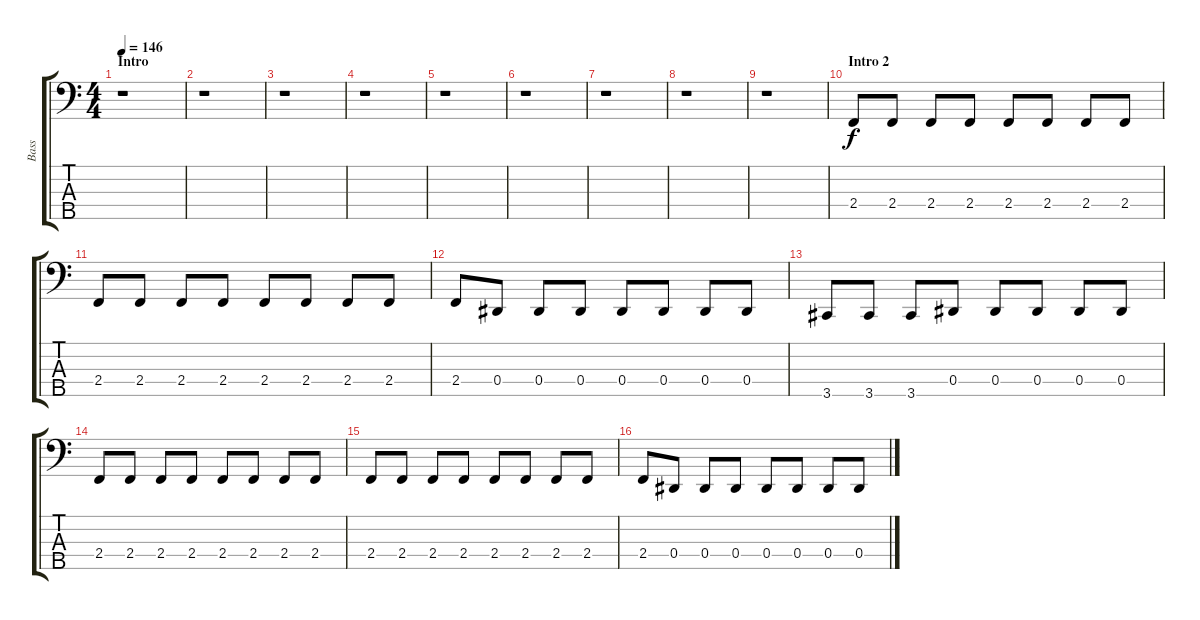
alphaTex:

\track ("Bass" "Bass") {instrument electricbasspick}
\staff {score tabs}
\tuning (Gb2 Db2 Ab1 Eb1 Bb0) {hide}
\ts (4 4)
\section ("" "Intro")
\tempo 146
\clef f4
\ks c
r.1{dy f instrument electricbasspick} |
r.1 |
r.1 |
r.1 |
r.1 |
r.1 |
r.1 |
r.1 |
r.1 |
\section ("" "Intro 2")
2.4.8 2.4.8 2.4.8 2.4.8 2.4.8 2.4.8 2.4.8 2.4.8 |
2.4.8 2.4.8 2.4.8 2.4.8 2.4.8 2.4.8 2.4.8 2.4.8 |
2.4.8 0.4.8 0.4.8 0.4.8 0.4.8 0.4.8 0.4.8 0.4.8 |
3.5.8 3.5.8 3.5.8 0.4.8 0.4.8 0.4.8 0.4.8 0.4.8 |
2.4.8 2.4.8 2.4.8 2.4.8 2.4.8 2.4.8 2.4.8 2.4.8 |
2.4.8 2.4.8 2.4.8 2.4.8 2.4.8 2.4.8 2.4.8 2.4.8 |
2.4.8 0.4.8 0.4.8 0.4.8 0.4.8 0.4.8 0.4.8 0.4.8
